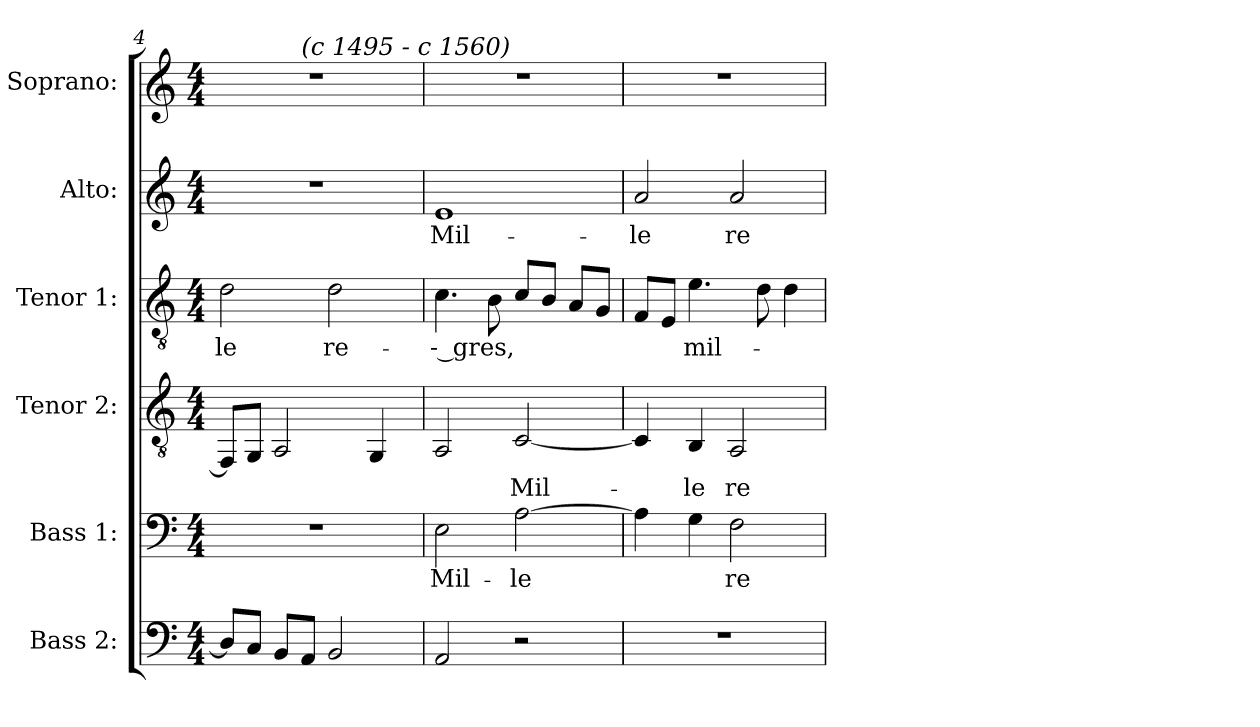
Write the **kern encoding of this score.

**kern	**kern	**text	**kern	**text	**kern	**text	**kern	**text	**kern
*part6	*part5	*part5	*part4	*part4	*part3	*part3	*part2	*part2	*part1
*staff6	*staff5	*staff5	*staff4	*staff4	*staff3	*staff3	*staff2	*staff2	*staff1
*I"Bass 2:	*I"Bass 1:	*	*I"Tenor 2:	*	*I"Tenor 1:	*	*I"Alto:	*	*I"Soprano:
*I'B.	*I'B.	*	*I'Tenor	*	*	*	*I'Alto 1	*	*I'S.
*clefF4	*clefF4	*	*clefGv2	*	*clefGv2	*	*clefG2	*	*clefG2
*	*	*	*	*	*ITrd7c12	*	*	*	*
*k[]	*k[]	*	*k[]	*	*k[]	*	*k[]	*	*k[]
*a:	*a:	*	*a:	*	*a:	*	*a:	*	*a:
*M4/4	*M4/4	*	*M4/4	*	*M4/4	*	*M4/4	*	*M4/4
=4	=4	=4	=4	=4	=4	=4	=4	=4	=4
!	!	!	!	!	!	!LO:LY:b:color=#000000	!	!	!
*	*	*	*	*	*	*	*	*	*^
8Di/L]	1r	.	8FFi/L]	.	2Di\	-le	1r	.	1r	4.ryy
8Ci/J	.	.	8GGi/J	.	.	.	.	.	.	.
8BBi/L	.	.	2AAi/	.	.	.	.	.	.	.
!	!	!	!	!	!	!	!	!	!	!LO:TX:a:i:t=(c 1495 - c 1560)
8AAi/J	.	.	.	.	.	.	.	.	.	2ryy
!	!	!	!	!	!	!LO:LY:b:color=#000000	!	!	!	!
2BBi/	.	.	.	.	2Di\	re-	.	.	.	.
.	.	.	4GGi/	.	.	.	.	.	.	.
.	.	.	.	.	.	.	.	.	.	8ryy
*	*	*	*	*	*	*	*	*	*v	*v
!!LO:LB:g=z
=5	=5	=5	=5	=5	=5	=5	=5	=5	=5
*	*	*	*	*	*	*	*	*	*^
!	!	!LO:LY:b:color=#000000	!	!	!	!	!	!	!	!
*	*	*	*	*	*	*	*	*	*v	*v
*	*	*	*	*	*	*	*	*	*^
!	!	!	!	!	!	!LO:LY:b:color=#000000	!	!	!	!
*	*	*	*	*	*	*	*	*	*v	*v
*	*	*	*	*	*	*	*	*	*^
!	!	!	!	!	!	!	!	!LO:LY:b:color=#000000	!	!
*	*	*	*	*	*	*	*	*	*v	*v
2AAi/	2Ei\	Mil-	2AAi/	.	4.Ci\	-- gres,	1ei	Mil-	1r
.	.	.	.	.	8BBi\	.	.	.	.
!	!	!LO:LY:b:color=#000000	!	!	!	!	!	!	!
!	!	!	!	!LO:LY:b:color=#000000	!	!	!	!	!
2r	[2Ai\	-le	[2Ci/	Mil-	8Ci/L	.	.	.	.
.	.	.	.	.	8BBi/J	.	.	.	.
.	.	.	.	.	8AAi/L	.	.	.	.
.	.	.	.	.	8GGi/J	.	.	.	.
=6	=6	=6	=6	=6	=6	=6	=6	=6	=6
!	!	!	!	!	!	!	!	!LO:LY:b:color=#000000	!
1r	4Ai\]	.	4Ci/]	.	8FFi/L	.	2ai/	-le	1r
.	.	.	.	.	8EEi/J	.	.	.	.
!	!	!	!	!LO:LY:b:color=#000000	!	!	!	!	!
!	!	!	!	!	!	!LO:LY:b:color=#000000	!	!	!
.	4Gi\	.	4BBi/	-le	4.Ei\	mil-	.	.	.
!	!	!LO:LY:b:color=#000000	!	!	!	!	!	!	!
!	!	!	!	!LO:LY:b:color=#000000	!	!	!	!	!
!	!	!	!	!	!	!	!	!LO:LY:b:color=#000000	!
.	2Fi\	re-	2AAi/	re-	.	.	2ai/	re-	.
.	.	.	.	.	8Di\	.	.	.	.
.	.	.	.	.	4Di\	.	.	.	.
=	=	=	=	=	=	=	=	=	=
*-	*-	*-	*-	*-	*-	*-	*-	*-	*-
